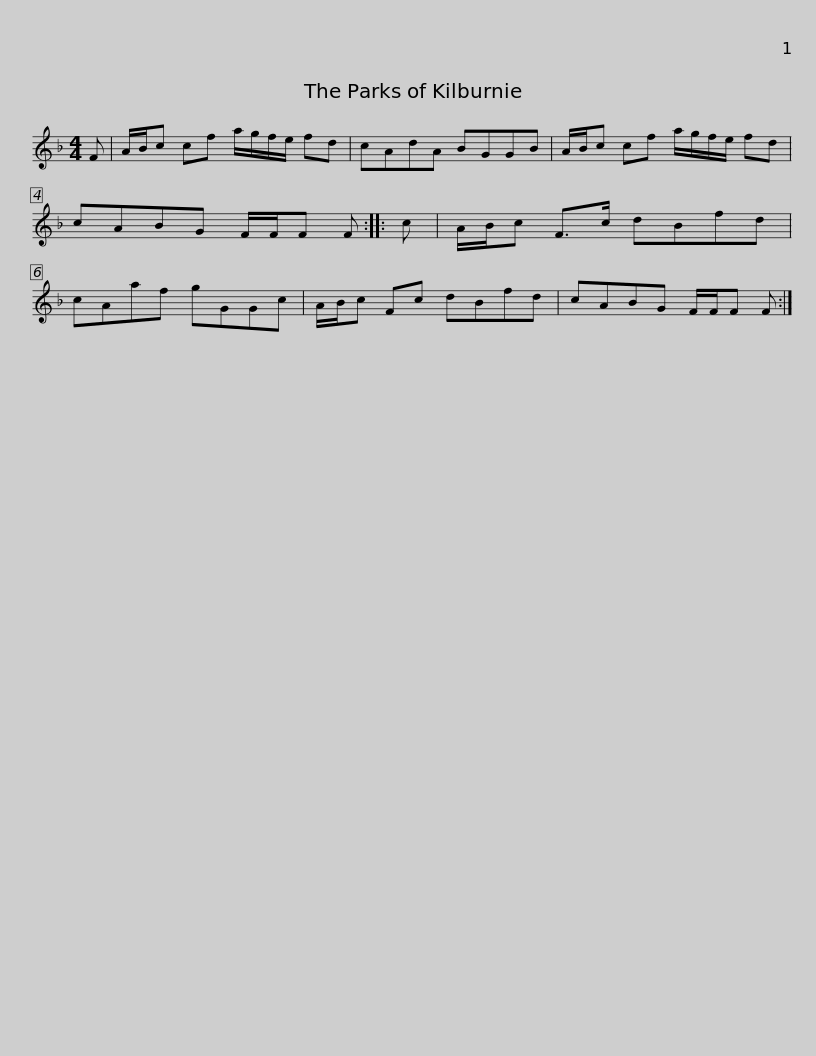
X:1
L:1/8
M:4/4
I:linebreak $
K:F
V:1 treble
V:1
 F | A/B/c cf a/g/f/e/ fd | cAdA BGGB | A/B/c cf a/g/f/e/ fd | cABG F/F/F F :: %5
 c |$ A/B/c F>c dBfd | cAaf gGGc | A/B/c Fc dBfd | cABG F/F/F F :| %10
